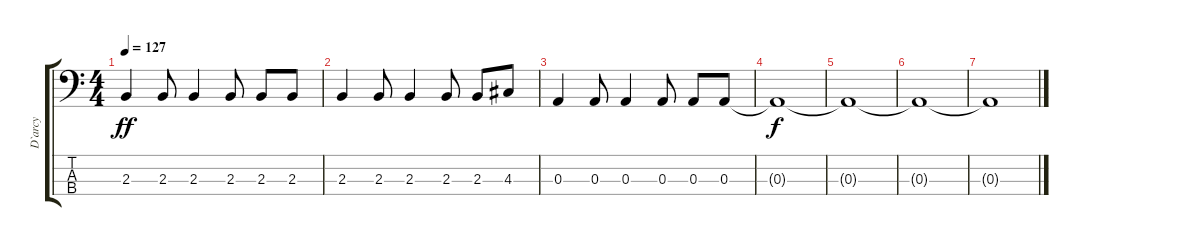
\track ("D`arcy" "D`arcy") {instrument electricbassfinger}
\staff {score tabs}
\tuning (G2 D2 A1 E1) {hide}
\ts (4 4)
\tempo 127
\clef f4
\ks c
2.3.4{dy ff} 2.3.8 2.3.4 2.3.8 2.3.8 2.3.8 |
2.3.4 2.3.8 2.3.4 2.3.8 2.3.8 4.3.8 |
0.3.4 0.3.8 0.3.4 0.3.8 0.3.8 0.3.8 |
0.3{t}.1{dy f} |
0.3{t}.1 |
0.3{t}.1 |
0.3{t}.1
